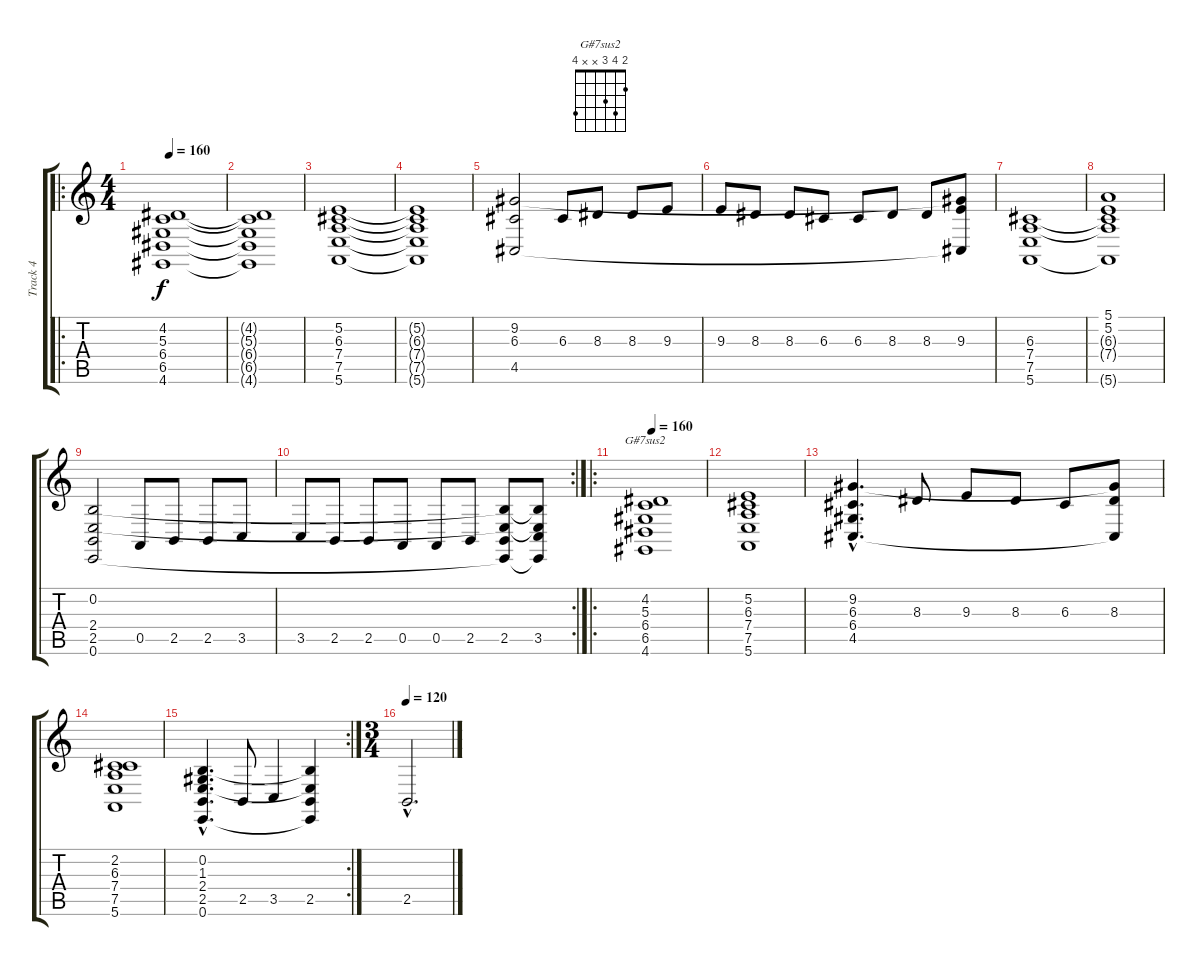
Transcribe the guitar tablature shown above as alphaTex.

\track ("Track 4" "Track 4") {instrument synthstrings1}
\staff {score tabs}
\tuning (E4 B3 G3 D3 A2 E2) {hide}
\chord ("G#7sus2" 2 4 3 x x 4)
\ro
\ts (4 4)
\tempo 160
\clef g2
\ks c
(4.2 5.3 6.4 6.5 4.6).1{dy f} |
(4.2{t} 5.3{t} 6.4{t} 6.5{t} 4.6{t}).1 |
(5.2 6.3 7.4 7.5 5.6).1 |
(5.2{t} 6.3{t} 7.4{t} 7.5{t} 5.6{t}).1 |
(9.2 6.3 4.5).2 6.3.8 8.3.8 8.3.8 9.3.8 |
9.3.8 8.3.8 8.3.8 6.3.8 6.3.8 8.3.8 8.3.8 (9.2{t} 9.3 4.5{t}).8 |
(6.3 7.4 7.5 5.6).1 |
(5.1 5.2 6.3{t} 7.4{t} 5.6{t}).1 |
(0.2 2.4 2.5 0.6).2 0.5.8 2.5.8 2.5.8 3.5.8 |
\rc 2
3.5.8 2.5.8 2.5.8 0.5.8 0.5.8 2.5.8 (0.2{t} 2.4{t} 2.5 0.6{t}).8 (0.2{t} 2.4{t} 3.5 0.6{t}).8 |
\ro
\tempo 120
\tempo 160
(4.2 5.3 6.4 6.5 4.6).1{ch "G#7sus2"} |
(5.2 6.3 7.4 7.5 5.6).1 |
(9.2{hac} 6.3{hac} 6.4{hac} 4.5{hac}).4{d} 8.3.8 9.3.8 8.3.8 6.3.8 (9.2{t} 8.3 4.5{t}).8 |
(2.2 6.3 7.4 7.5 5.6).1 |
\rc 2
(0.2{hac} 1.3{hac} 2.4{hac} 2.5{hac} 0.6{hac}).4{d} 2.5.8 3.5.4 (0.2{t} 2.4{t} 2.5 0.6{t}).4 |
\ts (3 4)
\tempo 120
2.5{hac}.2{d instrument synthstrings1}
